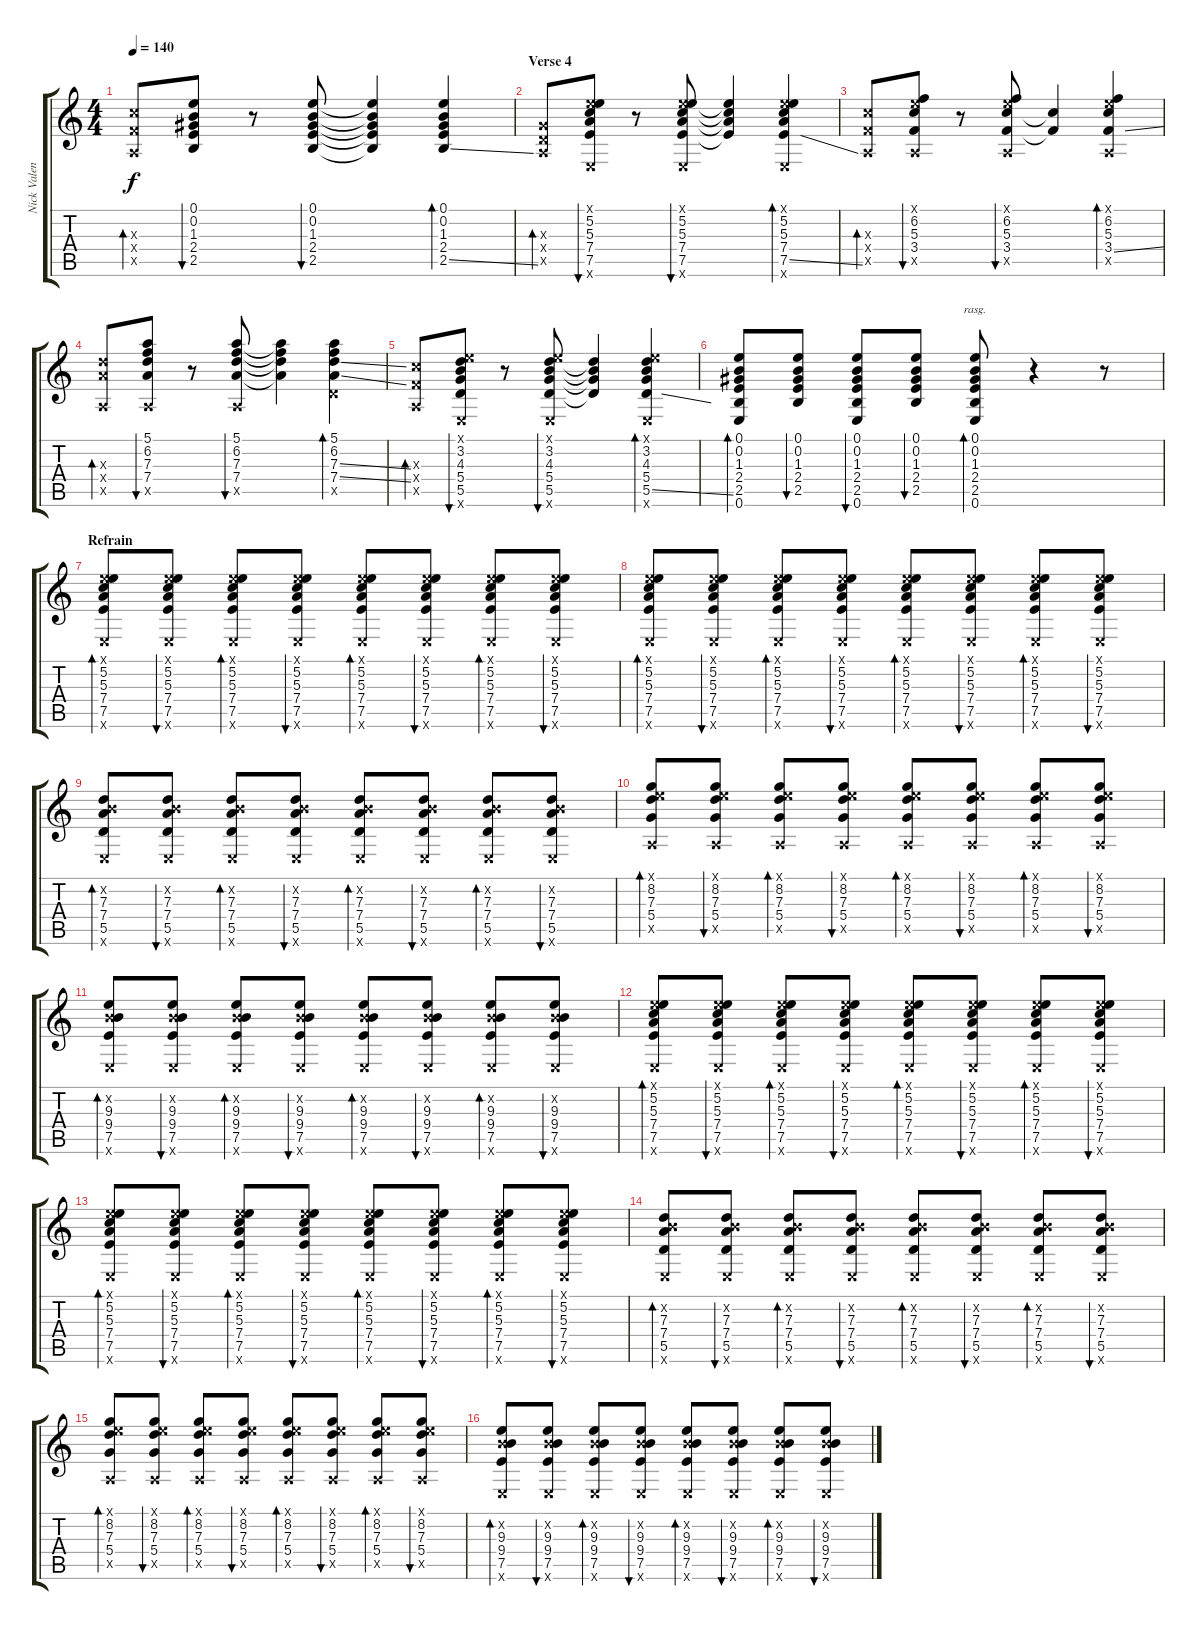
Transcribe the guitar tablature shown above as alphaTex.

\track ("Nick Valensi - Guitar (Rythm)" "Nick Valen") {instrument electricguitarjazz}
\staff {score tabs}
\tuning (E4 B3 G3 D3 A2 E2) {hide}
\ts (4 4)
\tempo 140
\clef g2
\ks c
(5.3{x} 3.4{x} 0.5{x}).8{bd 60 dy f} (0.1 0.2 1.3 2.4 2.5).8{bu 60} r.8 (0.1 0.2 1.3 2.4 2.5).8{bu 60} (0.1{t} 0.2{t} 1.3{t} 2.4{t} 2.5{t}).4 (0.1 0.2 1.3 2.4 2.5{ss}).4{bd 60} |
\section ("" "Verse 4")
(0.3{x} 0.4{x} 0.5{x}).8{bd 60} (0.1{x} 5.2 5.3 7.4 7.5 0.6{x}).8{bu 60} r.8 (0.1{x} 5.2 5.3 7.4 7.5 0.6{x}).8{bu 60} (5.2{t} 5.3{t} 7.4{t} 7.5{t}).4 (0.1{x} 5.2 5.3 7.4 7.5{ss} 0.6{x}).4{bd 60} |
(5.3{x} 3.4{x} 0.5{x}).8{bd 60} (0.1{x} 6.2 5.3 3.4 0.5{x}).8{bu 60} r.8 (0.1{x} 6.2 5.3 3.4 0.5{x}).8{bu 60} (5.3{t} 3.4{t}).4 (0.1{x} 6.2 5.3 3.4{ss} 0.5{x}).4{bd 60} |
(7.3{x} 7.4{x} 0.5{x}).8{bd 60} (5.1 6.2 7.3 7.4 0.5{x}).8{bu 60} r.8 (5.1 6.2 7.3 7.4 0.5{x}).8{bu 60} (5.1{t} 6.2{t} 7.3{t} 7.4{t}).4 (5.1 6.2 7.3{ss} 7.4{ss} 5.5{x}).4{bd 60} |
(5.3{x} 3.4{x} 0.5{x}).8{bd 60} (0.1{x} 3.2 4.3 5.4 5.5 0.6{x}).8{bu 60} r.8 (0.1{x} 3.2 4.3 5.4 5.5 0.6{x}).8{bu 60} (3.2{t} 4.3{t} 5.4{t} 5.5{t}).4 (0.1{x} 3.2 4.3 5.4 5.5{ss} 0.6{x}).4{bd 60} |
(0.1 0.2 1.3 2.4 2.5 0.6).8{bd 60} (0.1 0.2 1.3 2.4 2.5).8{bu 60} (0.1 0.2 1.3 2.4 2.5 0.6).8{bu 60} (0.1 0.2 1.3 2.4 2.5).8{bu 60} (0.1 0.2 1.3 2.4 2.5 0.6).8{bd 60 rasg ii} r.4 r.8 |
\section ("" "Refrain")
(0.1{x} 5.2 5.3 7.4 7.5 0.6{x}).8{bd 30} (0.1{x} 5.2 5.3 7.4 7.5 0.6{x}).8{bu 30} (0.1{x} 5.2 5.3 7.4 7.5 0.6{x}).8{bd 30} (0.1{x} 5.2 5.3 7.4 7.5 0.6{x}).8{bu 30} (0.1{x} 5.2 5.3 7.4 7.5 0.6{x}).8{bd 30} (0.1{x} 5.2 5.3 7.4 7.5 0.6{x}).8{bu 30} (0.1{x} 5.2 5.3 7.4 7.5 0.6{x}).8{bd 30} (0.1{x} 5.2 5.3 7.4 7.5 0.6{x}).8{bu 30} |
(0.1{x} 5.2 5.3 7.4 7.5 0.6{x}).8{bd 30} (0.1{x} 5.2 5.3 7.4 7.5 0.6{x}).8{bu 30} (0.1{x} 5.2 5.3 7.4 7.5 0.6{x}).8{bd 30} (0.1{x} 5.2 5.3 7.4 7.5 0.6{x}).8{bu 30} (0.1{x} 5.2 5.3 7.4 7.5 0.6{x}).8{bd 30} (0.1{x} 5.2 5.3 7.4 7.5 0.6{x}).8{bu 30} (0.1{x} 5.2 5.3 7.4 7.5 0.6{x}).8{bd 30} (0.1{x} 5.2 5.3 7.4 7.5 0.6{x}).8{bu 30} |
(0.2{x} 7.3 7.4 5.5 0.6{x}).8{bd 30} (0.2{x} 7.3 7.4 5.5 0.6{x}).8{bu 30} (0.2{x} 7.3 7.4 5.5 0.6{x}).8{bd 30} (0.2{x} 7.3 7.4 5.5 0.6{x}).8{bu 30} (0.2{x} 7.3 7.4 5.5 0.6{x}).8{bd 30} (0.2{x} 7.3 7.4 5.5 0.6{x}).8{bu 30} (0.2{x} 7.3 7.4 5.5 0.6{x}).8{bd 30} (0.2{x} 7.3 7.4 5.5 0.6{x}).8{bu 30} |
(0.1{x} 8.2 7.3 5.4 0.5{x}).8{bd 30} (0.1{x} 8.2 7.3 5.4 0.5{x}).8{bu 30} (0.1{x} 8.2 7.3 5.4 0.5{x}).8{bd 30} (0.1{x} 8.2 7.3 5.4 0.5{x}).8{bu 30} (0.1{x} 8.2 7.3 5.4 0.5{x}).8{bd 30} (0.1{x} 8.2 7.3 5.4 0.5{x}).8{bu 30} (0.1{x} 8.2 7.3 5.4 0.5{x}).8{bd 30} (0.1{x} 8.2 7.3 5.4 0.5{x}).8{bu 30} |
(0.2{x} 9.3 9.4 7.5 0.6{x}).8{bd 30} (0.2{x} 9.3 9.4 7.5 0.6{x}).8{bu 30} (0.2{x} 9.3 9.4 7.5 0.6{x}).8{bd 30} (0.2{x} 9.3 9.4 7.5 0.6{x}).8{bu 30} (0.2{x} 9.3 9.4 7.5 0.6{x}).8{bd 30} (0.2{x} 9.3 9.4 7.5 0.6{x}).8{bu 30} (0.2{x} 9.3 9.4 7.5 0.6{x}).8{bd 30} (0.2{x} 9.3 9.4 7.5 0.6{x}).8{bu 30} |
(0.1{x} 5.2 5.3 7.4 7.5 0.6{x}).8{bd 30} (0.1{x} 5.2 5.3 7.4 7.5 0.6{x}).8{bu 30} (0.1{x} 5.2 5.3 7.4 7.5 0.6{x}).8{bd 30} (0.1{x} 5.2 5.3 7.4 7.5 0.6{x}).8{bu 30} (0.1{x} 5.2 5.3 7.4 7.5 0.6{x}).8{bd 30} (0.1{x} 5.2 5.3 7.4 7.5 0.6{x}).8{bu 30} (0.1{x} 5.2 5.3 7.4 7.5 0.6{x}).8{bd 30} (0.1{x} 5.2 5.3 7.4 7.5 0.6{x}).8{bu 30} |
(0.1{x} 5.2 5.3 7.4 7.5 0.6{x}).8{bd 30} (0.1{x} 5.2 5.3 7.4 7.5 0.6{x}).8{bu 30} (0.1{x} 5.2 5.3 7.4 7.5 0.6{x}).8{bd 30} (0.1{x} 5.2 5.3 7.4 7.5 0.6{x}).8{bu 30} (0.1{x} 5.2 5.3 7.4 7.5 0.6{x}).8{bd 30} (0.1{x} 5.2 5.3 7.4 7.5 0.6{x}).8{bu 30} (0.1{x} 5.2 5.3 7.4 7.5 0.6{x}).8{bd 30} (0.1{x} 5.2 5.3 7.4 7.5 0.6{x}).8{bu 30} |
(0.2{x} 7.3 7.4 5.5 0.6{x}).8{bd 30} (0.2{x} 7.3 7.4 5.5 0.6{x}).8{bu 30} (0.2{x} 7.3 7.4 5.5 0.6{x}).8{bd 30} (0.2{x} 7.3 7.4 5.5 0.6{x}).8{bu 30} (0.2{x} 7.3 7.4 5.5 0.6{x}).8{bd 30} (0.2{x} 7.3 7.4 5.5 0.6{x}).8{bu 30} (0.2{x} 7.3 7.4 5.5 0.6{x}).8{bd 30} (0.2{x} 7.3 7.4 5.5 0.6{x}).8{bu 30} |
(0.1{x} 8.2 7.3 5.4 0.5{x}).8{bd 30} (0.1{x} 8.2 7.3 5.4 0.5{x}).8{bu 30} (0.1{x} 8.2 7.3 5.4 0.5{x}).8{bd 30} (0.1{x} 8.2 7.3 5.4 0.5{x}).8{bu 30} (0.1{x} 8.2 7.3 5.4 0.5{x}).8{bd 30} (0.1{x} 8.2 7.3 5.4 0.5{x}).8{bu 30} (0.1{x} 8.2 7.3 5.4 0.5{x}).8{bd 30} (0.1{x} 8.2 7.3 5.4 0.5{x}).8{bu 30} |
(0.2{x} 9.3 9.4 7.5 0.6{x}).8{bd 30} (0.2{x} 9.3 9.4 7.5 0.6{x}).8{bu 30} (0.2{x} 9.3 9.4 7.5 0.6{x}).8{bd 30} (0.2{x} 9.3 9.4 7.5 0.6{x}).8{bu 30} (0.2{x} 9.3 9.4 7.5 0.6{x}).8{bd 30} (0.2{x} 9.3 9.4 7.5 0.6{x}).8{bu 30} (0.2{x} 9.3 9.4 7.5 0.6{x}).8{bd 30} (0.2{x} 9.3 9.4 7.5 0.6{x}).8{bu 30}
